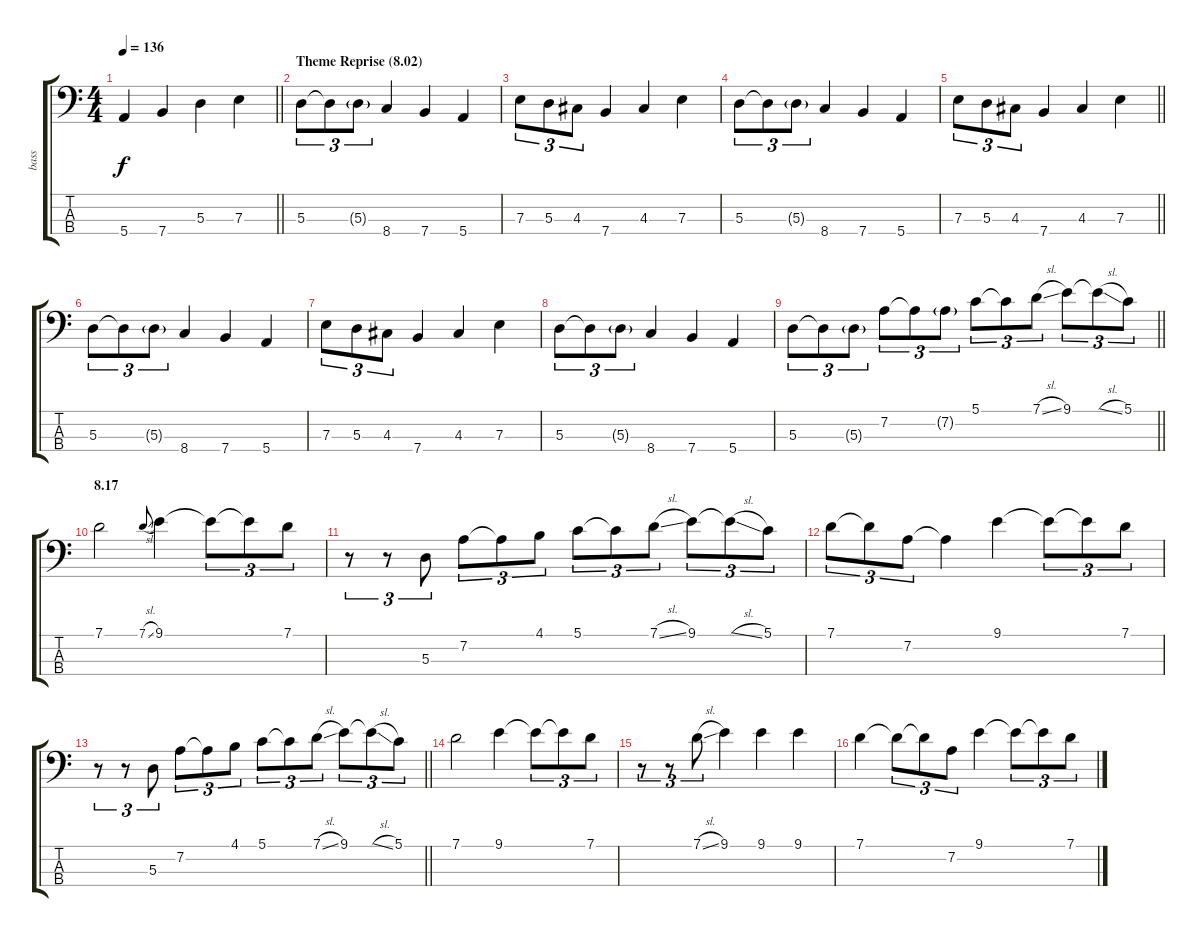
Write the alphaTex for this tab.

\track ("bass" "bass") {instrument acousticbass}
\staff {score tabs}
\tuning (G2 D2 A1 E1) {hide}
\ts (4 4)
\tempo 136
\clef f4
\barLineRight lightlight
\ks c
5.4.4{dy f} 7.4.4 5.3.4 7.3.4 |
\section ("" "Theme Reprise (8.02)")
5.3.8{tu (3 2)} 5.3{t}.8{tu (3 2)} 5.3{g}.8{tu (3 2)} 8.4.4 7.4.4 5.4.4 |
7.3.8{tu (3 2)} 5.3.8{tu (3 2)} 4.3.8{tu (3 2)} 7.4.4 4.3.4 7.3.4 |
5.3.8{tu (3 2)} 5.3{t}.8{tu (3 2)} 5.3{g}.8{tu (3 2)} 8.4.4 7.4.4 5.4.4 |
\barLineRight lightlight
7.3.8{tu (3 2)} 5.3.8{tu (3 2)} 4.3.8{tu (3 2)} 7.4.4 4.3.4 7.3.4 |
5.3.8{tu (3 2)} 5.3{t}.8{tu (3 2)} 5.3{g}.8{tu (3 2)} 8.4.4 7.4.4 5.4.4 |
7.3.8{tu (3 2)} 5.3.8{tu (3 2)} 4.3.8{tu (3 2)} 7.4.4 4.3.4 7.3.4 |
5.3.8{tu (3 2)} 5.3{t}.8{tu (3 2)} 5.3{g}.8{tu (3 2)} 8.4.4 7.4.4 5.4.4 |
\barLineRight lightlight
5.3.8{tu (3 2)} 5.3{t}.8{tu (3 2)} 5.3{g}.8{tu (3 2)} 7.2.8{tu (3 2)} 7.2{t}.8{tu (3 2)} 7.2{g}.8{tu (3 2)} 5.1.8{tu (3 2)} 5.1{t}.8{tu (3 2)} 7.1{sl}.8{tu (3 2)} 9.1.8{tu (3 2)} 9.1{sl t}.8{tu (3 2)} 5.1.8{tu (3 2)} |
\section ("" "8.17")
7.1.2 7.1{sl}.8{gr onbeat} 9.1.4 9.1{t}.8{tu (3 2)} 9.1{t}.8{tu (3 2)} 7.1.8{tu (3 2)} |
r.8{tu (3 2)} r.8{tu (3 2)} 5.3.8{tu (3 2)} 7.2.8{tu (3 2)} 7.2{t}.8{tu (3 2)} 4.1.8{tu (3 2)} 5.1.8{tu (3 2)} 5.1{t}.8{tu (3 2)} 7.1{sl}.8{tu (3 2)} 9.1.8{tu (3 2)} 9.1{sl t}.8{tu (3 2)} 5.1.8{tu (3 2)} |
7.1.8{tu (3 2)} 7.1{t}.8{tu (3 2)} 7.2.8{tu (3 2)} 7.2{t}.4 9.1.4 9.1{t}.8{tu (3 2)} 9.1{t}.8{tu (3 2)} 7.1.8{tu (3 2)} |
\barLineRight lightlight
r.8{tu (3 2)} r.8{tu (3 2)} 5.3.8{tu (3 2)} 7.2.8{tu (3 2)} 7.2{t}.8{tu (3 2)} 4.1.8{tu (3 2)} 5.1.8{tu (3 2)} 5.1{t}.8{tu (3 2)} 7.1{sl}.8{tu (3 2)} 9.1.8{tu (3 2)} 9.1{sl t}.8{tu (3 2)} 5.1.8{tu (3 2)} |
7.1.2 9.1.4 9.1{t}.8{tu (3 2)} 9.1{t}.8{tu (3 2)} 7.1.8{tu (3 2)} |
r.8{tu (3 2)} r.8{tu (3 2)} 7.1{sl}.8{tu (3 2)} 9.1.4 9.1.4 9.1.4 |
7.1.4 7.1{t}.8{tu (3 2)} 7.1{t}.8{tu (3 2)} 7.2.8{tu (3 2)} 9.1.4 9.1{t}.8{tu (3 2)} 9.1{t}.8{tu (3 2)} 7.1.8{tu (3 2)}
